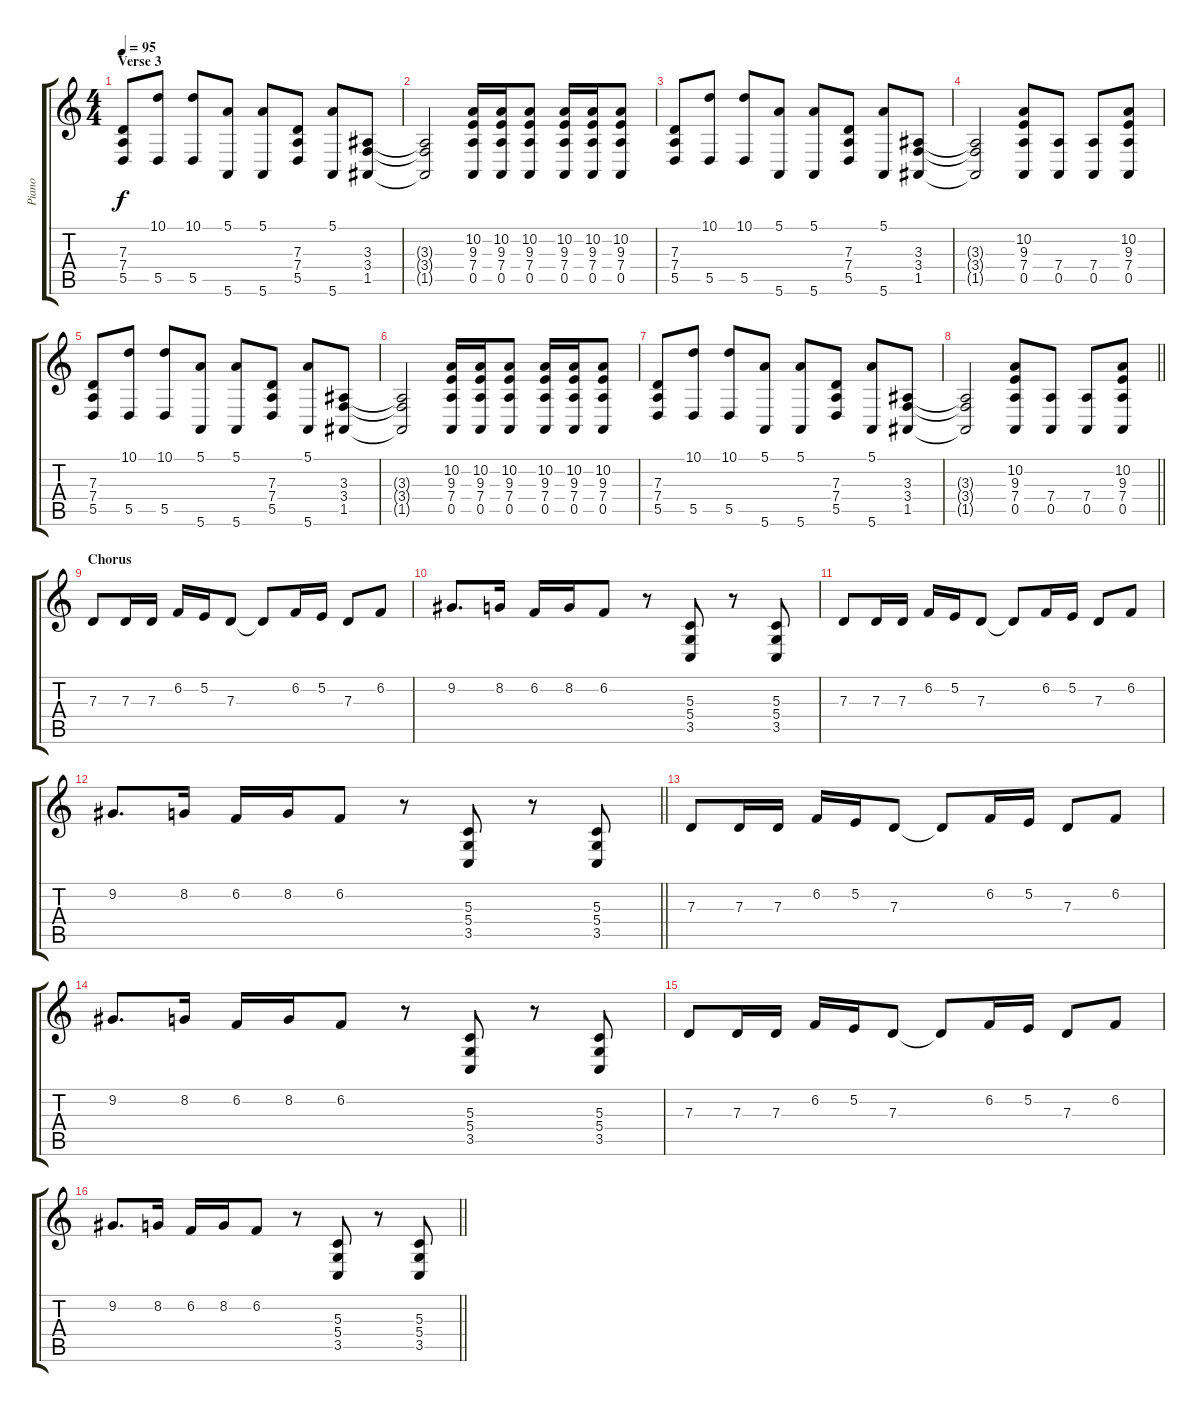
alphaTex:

\track ("Piano" "Piano") {instrument electricgrandpiano}
\staff {score tabs}
\tuning (E4 B3 G3 D3 A2 E2) {hide}
\ts (4 4)
\section ("" "Verse 3")
\tempo 95
\clef g2
\ks c
(7.3 7.4 5.5).8{dy f} (10.1 5.5).8 (10.1 5.5).8 (5.1 5.6).8 (5.1 5.6).8 (7.3 7.4 5.5).8 (5.1 5.6).8 (3.3 3.4 1.5).8 |
(3.3{t} 3.4{t} 1.5{t}).2 (10.2 9.3 7.4 0.5).16 (10.2 9.3 7.4 0.5).16 (10.2 9.3 7.4 0.5).8 (10.2 9.3 7.4 0.5).16 (10.2 9.3 7.4 0.5).16 (10.2 9.3 7.4 0.5).8 |
(7.3 7.4 5.5).8 (10.1 5.5).8 (10.1 5.5).8 (5.1 5.6).8 (5.1 5.6).8 (7.3 7.4 5.5).8 (5.1 5.6).8 (3.3 3.4 1.5).8 |
(3.3{t} 3.4{t} 1.5{t}).2 (10.2 9.3 7.4 0.5).8 (7.4 0.5).8 (7.4 0.5).8 (10.2 9.3 7.4 0.5).8 |
(7.3 7.4 5.5).8 (10.1 5.5).8 (10.1 5.5).8 (5.1 5.6).8 (5.1 5.6).8 (7.3 7.4 5.5).8 (5.1 5.6).8 (3.3 3.4 1.5).8 |
(3.3{t} 3.4{t} 1.5{t}).2 (10.2 9.3 7.4 0.5).16 (10.2 9.3 7.4 0.5).16 (10.2 9.3 7.4 0.5).8 (10.2 9.3 7.4 0.5).16 (10.2 9.3 7.4 0.5).16 (10.2 9.3 7.4 0.5).8 |
(7.3 7.4 5.5).8 (10.1 5.5).8 (10.1 5.5).8 (5.1 5.6).8 (5.1 5.6).8 (7.3 7.4 5.5).8 (5.1 5.6).8 (3.3 3.4 1.5).8 |
\barLineRight lightlight
(3.3{t} 3.4{t} 1.5{t}).2 (10.2 9.3 7.4 0.5).8 (7.4 0.5).8 (7.4 0.5).8 (10.2 9.3 7.4 0.5).8 |
\section ("" "Chorus")
7.3.8 7.3.16 7.3.16 6.2.16 5.2.16 7.3.8 7.3{t}.8 6.2.16 5.2.16 7.3.8 6.2.8 |
9.2.8{d} 8.2.16 6.2.16 8.2.16 6.2.8 r.8 (5.3 5.4 3.5).8 r.8 (5.3 5.4 3.5).8 |
7.3.8 7.3.16 7.3.16 6.2.16 5.2.16 7.3.8 7.3{t}.8 6.2.16 5.2.16 7.3.8 6.2.8 |
\barLineRight lightlight
9.2.8{d} 8.2.16 6.2.16 8.2.16 6.2.8 r.8 (5.3 5.4 3.5).8 r.8 (5.3 5.4 3.5).8 |
7.3.8 7.3.16 7.3.16 6.2.16 5.2.16 7.3.8 7.3{t}.8 6.2.16 5.2.16 7.3.8 6.2.8 |
9.2.8{d} 8.2.16 6.2.16 8.2.16 6.2.8 r.8 (5.3 5.4 3.5).8 r.8 (5.3 5.4 3.5).8 |
7.3.8 7.3.16 7.3.16 6.2.16 5.2.16 7.3.8 7.3{t}.8 6.2.16 5.2.16 7.3.8 6.2.8 |
\barLineRight lightlight
9.2.8{d} 8.2.16 6.2.16 8.2.16 6.2.8 r.8 (5.3 5.4 3.5).8 r.8 (5.3 5.4 3.5).8
